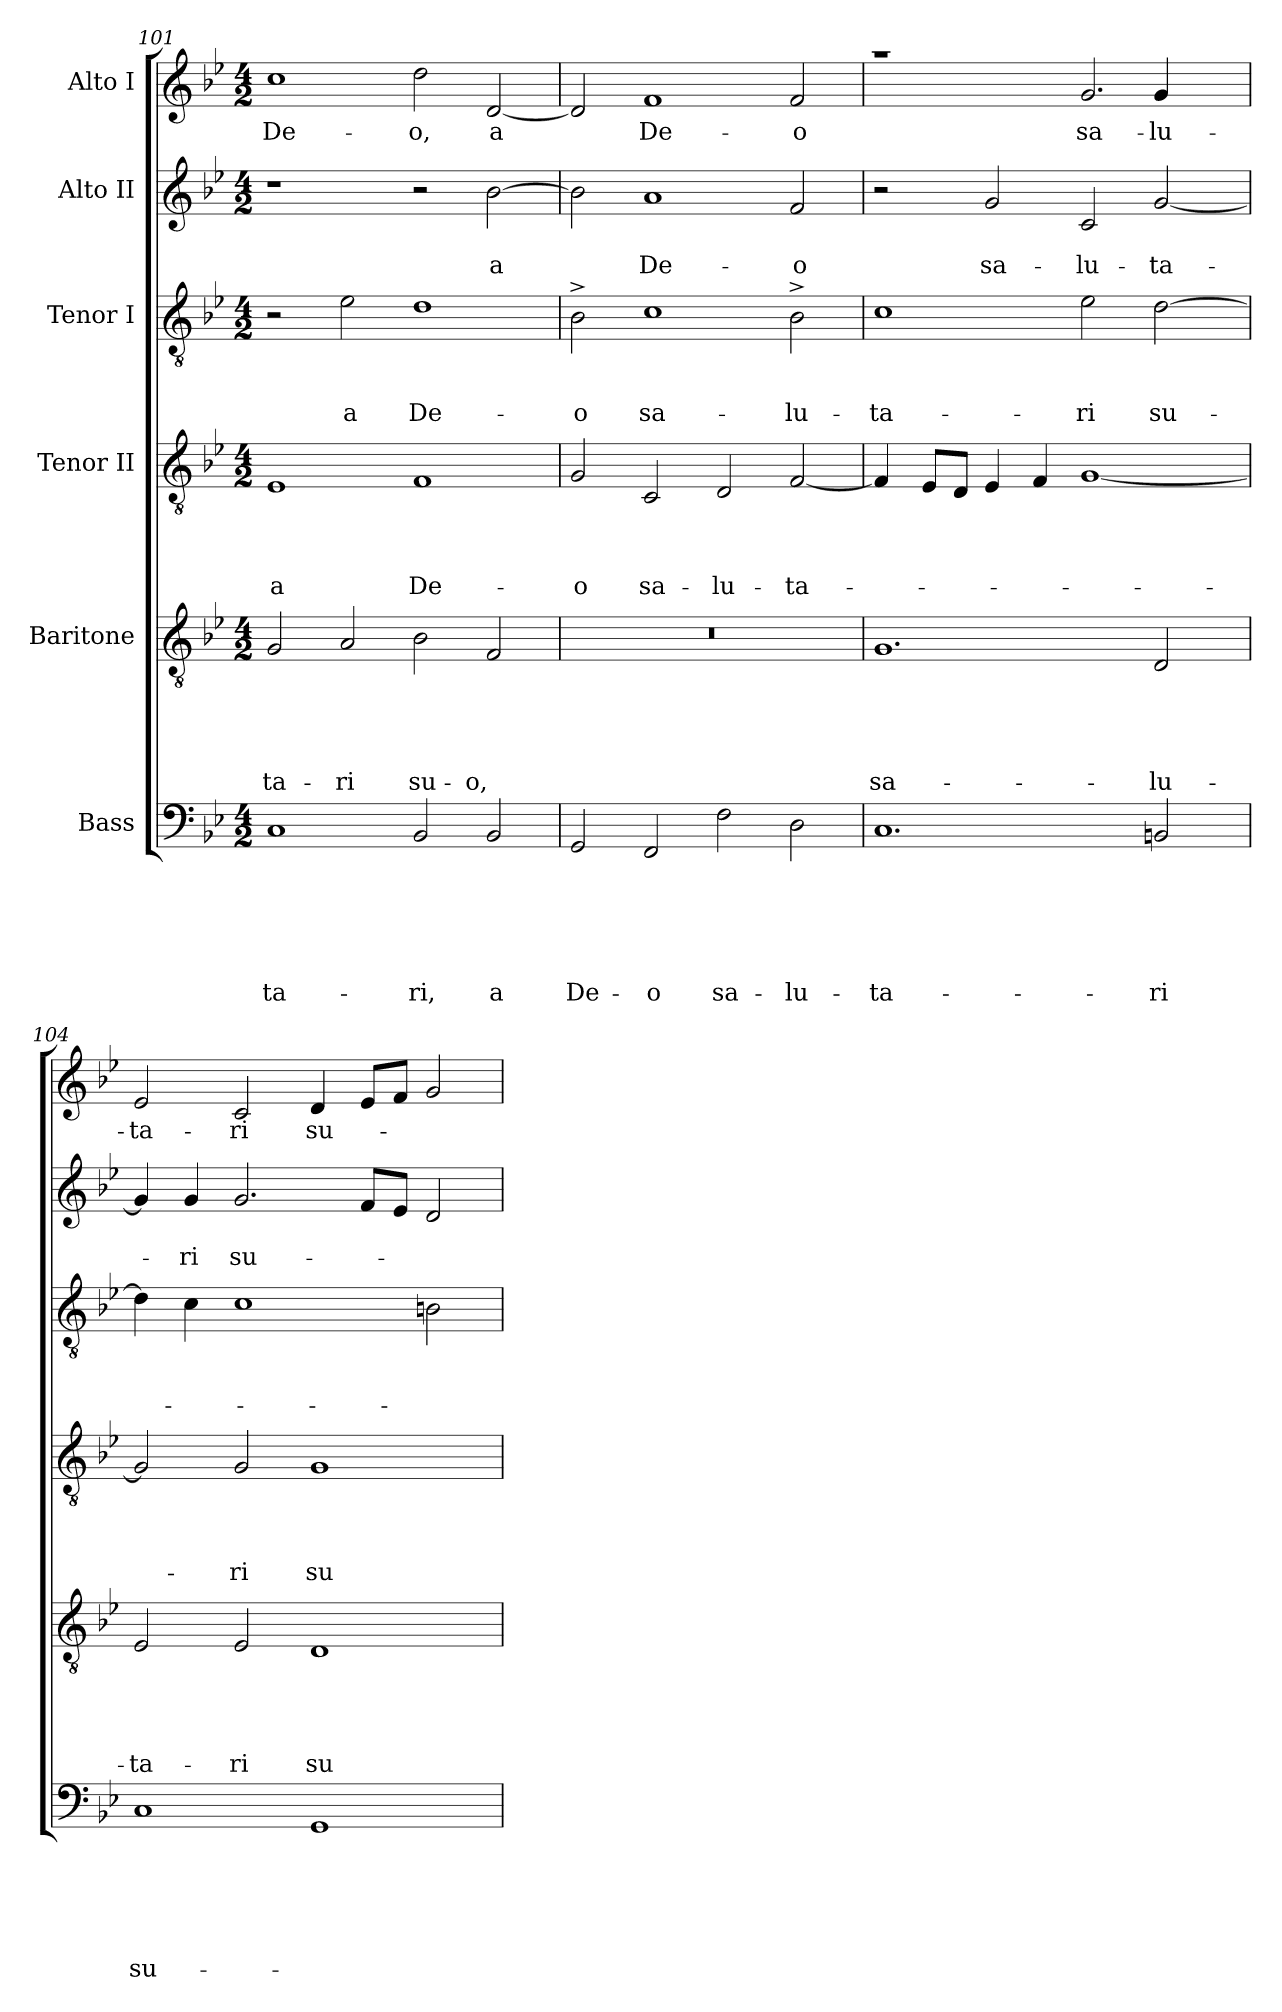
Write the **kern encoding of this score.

**kern	**text	**text	**text	**text	**text	**text	**kern	**text	**text	**text	**text	**text	**kern	**text	**text	**text	**text	**kern	**text	**text	**text	**kern	**text	**text	**kern	**text
*part6	*part6	*part6	*part6	*part6	*part6	*part6	*part5	*part5	*part5	*part5	*part5	*part5	*part4	*part4	*part4	*part4	*part4	*part3	*part3	*part3	*part3	*part2	*part2	*part2	*part1	*part1
*staff6	*staff6	*staff6	*staff6	*staff6	*staff6	*staff6	*staff5	*staff5	*staff5	*staff5	*staff5	*staff5	*staff4	*staff4	*staff4	*staff4	*staff4	*staff3	*staff3	*staff3	*staff3	*staff2	*staff2	*staff2	*staff1	*staff1
*I"Bass	*	*	*	*	*	*	*I"Baritone	*	*	*	*	*	*I"Tenor II	*	*	*	*	*I"Tenor I	*	*	*	*I"Alto II	*	*	*I"Alto I	*
*clefF4	*	*	*	*	*	*	*clefGv2	*	*	*	*	*	*clefGv2	*	*	*	*	*clefGv2	*	*	*	*clefG2	*	*	*clefG2	*
*k[b-e-]	*	*	*	*	*	*	*k[b-e-]	*	*	*	*	*	*k[b-e-]	*	*	*	*	*k[b-e-]	*	*	*	*k[b-e-]	*	*	*k[b-e-]	*
*B-:	*	*	*	*	*	*	*B-:	*	*	*	*	*	*B-:	*	*	*	*	*B-:	*	*	*	*B-:	*	*	*B-:	*
*M4/2	*	*	*	*	*	*	*M4/2	*	*	*	*	*	*M4/2	*	*	*	*	*M4/2	*	*	*	*M4/2	*	*	*M4/2	*
=101	=101	=101	=101	=101	=101	=101	=101	=101	=101	=101	=101	=101	=101	=101	=101	=101	=101	=101	=101	=101	=101	=101	=101	=101	=101	=101
!	!	!	!	!	!	!LO:LY:b	!	!	!	!	!	!LO:LY:b	!	!	!	!	!LO:LY:b:rj	!	!	!	!	!	!	!	!	!LO:LY:b
1C	.	.	.	.	.	-ta-	2G/	.	.	.	.	-ta-	1E-	.	.	.	a	2r	.	.	.	1r	.	.	1cc	De-
!	!	!	!	!	!	!	!	!	!	!	!	!LO:LY:b	!	!	!	!	!	!	!	!	!LO:LY:b	!	!	!	!	!
.	.	.	.	.	.	.	2A/	.	.	.	.	-ri	.	.	.	.	.	2e-\	.	.	a	.	.	.	.	.
!	!	!	!	!	!	!LO:LY:b	!	!	!	!	!	!LO:LY:b	!	!	!	!	!LO:LY:b	!	!	!	!LO:LY:b	!	!	!	!	!LO:LY:b
2BB-/	.	.	.	.	.	-ri,	2B-\	.	.	.	.	su-	1F	.	.	.	De-	1d	.	.	De-	2r	.	.	2dd\	-o,
!	!	!	!	!	!	!LO:LY:b	!	!	!	!	!	!LO:LY:b	!	!	!	!	!	!	!	!	!	!	!	!LO:LY:b	!	!LO:LY:b
2BB-/	.	.	.	.	.	a	2F/	.	.	.	.	-o,	.	.	.	.	.	.	.	.	.	[>2b-\	.	a	[<2d/	a
=102	=102	=102	=102	=102	=102	=102	=102	=102	=102	=102	=102	=102	=102	=102	=102	=102	=102	=102	=102	=102	=102	=102	=102	=102	=102	=102
!	!	!	!	!	!	!LO:LY:b	!	!	!	!	!	!	!	!	!	!	!LO:LY:b	!	!	!	!LO:LY:b	!	!	!	!	!
2GG/	.	.	.	.	.	De-	0r	.	.	.	.	.	2G/	.	.	.	-o	2B-^>\	.	.	-o	2b-\]	.	.	2d/]	.
!	!	!	!	!	!	!LO:LY:b	!	!	!	!	!	!	!	!	!	!	!LO:LY:b	!	!	!	!LO:LY:b	!	!	!LO:LY:b	!	!LO:LY:b
2FF/	.	.	.	.	.	-o	.	.	.	.	.	.	2C/	.	.	.	sa-	1c	.	.	sa-	1a	.	De-	1f	De-
!	!	!	!	!	!	!LO:LY:b	!	!	!	!	!	!	!	!	!	!	!LO:LY:b	!	!	!	!	!	!	!	!	!
2F\	.	.	.	.	.	sa-	.	.	.	.	.	.	2D/	.	.	.	-lu-	.	.	.	.	.	.	.	.	.
!	!	!	!	!	!	!LO:LY:b	!	!	!	!	!	!	!	!	!	!	!LO:LY:b	!	!	!	!LO:LY:b	!	!	!LO:LY:b	!	!LO:LY:b
2D\	.	.	.	.	.	-lu-	.	.	.	.	.	.	[<2F/	.	.	.	-ta-	2B-^>\	.	.	-lu-	2f/	.	-o	2f/	-o
!!LO:LB:g=z
=103	=103	=103	=103	=103	=103	=103	=103	=103	=103	=103	=103	=103	=103	=103	=103	=103	=103	=103	=103	=103	=103	=103	=103	=103	=103	=103
!	!	!	!	!	!	!LO:LY:b	!	!	!	!	!	!LO:LY:b	!	!	!	!	!	!	!	!	!LO:LY:b	!	!	!	!	!
*	*	*	*	*	*	*	*	*	*	*	*	*	*	*	*	*	*	*	*	*	*	*	*	*	*^	*
1.C	.	.	.	.	.	-ta-	1.G	.	.	.	.	sa-	4F/]	.	.	.	.	1c	.	.	-ta-	2r	.	.	1raa	1.ryy	.
.	.	.	.	.	.	.	.	.	.	.	.	.	8E-/L	.	.	.	.	.	.	.	.	.	.	.	.	.	.
.	.	.	.	.	.	.	.	.	.	.	.	.	8D/J	.	.	.	.	.	.	.	.	.	.	.	.	.	.
!	!	!	!	!	!	!	!	!	!	!	!	!	!	!	!	!	!	!	!	!	!	!	!	!LO:LY:b	!	!	!
.	.	.	.	.	.	.	.	.	.	.	.	.	4E-/	.	.	.	.	.	.	.	.	2g/	.	sa-	.	.	.
.	.	.	.	.	.	.	.	.	.	.	.	.	4F/	.	.	.	.	.	.	.	.	.	.	.	.	.	.
!	!	!	!	!	!	!	!	!	!	!	!	!	!	!	!	!	!	!	!	!	!LO:LY:b	!	!	!LO:LY:b	!	!	!LO:LY:b
.	.	.	.	.	.	.	.	.	.	.	.	.	[<1G	.	.	.	.	2e-\	.	.	-ri	2c/	.	-lu-	2.g/	.	sa-
!	!	!	!	!	!	!LO:LY:b	!	!	!	!	!	!LO:LY:b	!	!	!	!	!	!	!	!	!LO:LY:b	!	!	!LO:LY:b	!	!	!LO:LY:b
2BBn/	.	.	.	.	.	-ri	2D/	.	.	.	.	-lu-	.	.	.	.	.	[>2d\	.	.	su-	[<2g/	.	-ta-	.	4g/	-lu-
.	.	.	.	.	.	.	.	.	.	.	.	.	.	.	.	.	.	.	.	.	.	.	.	.	4ryy	4ryy	.
=104	=104	=104	=104	=104	=104	=104	=104	=104	=104	=104	=104	=104	=104	=104	=104	=104	=104	=104	=104	=104	=104	=104	=104	=104	=104	=104	=104
!	!	!	!	!	!	!LO:LY:b	!	!	!	!	!	!LO:LY:b	!	!	!	!	!	!	!	!	!	!	!	!	!	!	!LO:LY:b
*	*	*	*	*	*	*	*	*	*	*	*	*	*	*	*	*	*	*	*	*	*	*	*	*	*v	*v	*
1C	.	.	.	.	.	su-	2E-/	.	.	.	.	-ta-	2G/]	.	.	.	.	4d\]	.	.	.	4g/]	.	.	2e-/	-ta-
!	!	!	!	!	!	!	!	!	!	!	!	!	!	!	!	!	!	!	!	!	!	!	!	!LO:LY:b	!	!
.	.	.	.	.	.	.	.	.	.	.	.	.	.	.	.	.	.	4c\	.	.	.	4g/	.	-ri	.	.
!	!	!	!	!	!	!	!	!	!	!	!	!LO:LY:b	!	!	!	!	!LO:LY:b	!	!	!	!	!	!	!LO:LY:b	!	!LO:LY:b
.	.	.	.	.	.	.	2E-/	.	.	.	.	-ri	2G/	.	.	.	-ri	1c	.	.	.	2.g/	.	su-	2c/	-ri
!	!	!	!	!	!	!	!	!	!	!	!	!LO:LY:b	!	!	!	!	!LO:LY:b	!	!	!	!	!	!	!	!	!LO:LY:b
1GG	.	.	.	.	.	.	1D	.	.	.	.	su-	1G	.	.	.	su-	.	.	.	.	.	.	.	4d/	su-
.	.	.	.	.	.	.	.	.	.	.	.	.	.	.	.	.	.	.	.	.	.	8f/L	.	.	8e-/L	.
.	.	.	.	.	.	.	.	.	.	.	.	.	.	.	.	.	.	.	.	.	.	8e-/J	.	.	8f/J	.
.	.	.	.	.	.	.	.	.	.	.	.	.	.	.	.	.	.	2Bn\	.	.	.	2d/	.	.	2g/	.
=	=	=	=	=	=	=	=	=	=	=	=	=	=	=	=	=	=	=	=	=	=	=	=	=	=	=
*-	*-	*-	*-	*-	*-	*-	*-	*-	*-	*-	*-	*-	*-	*-	*-	*-	*-	*-	*-	*-	*-	*-	*-	*-	*-	*-
